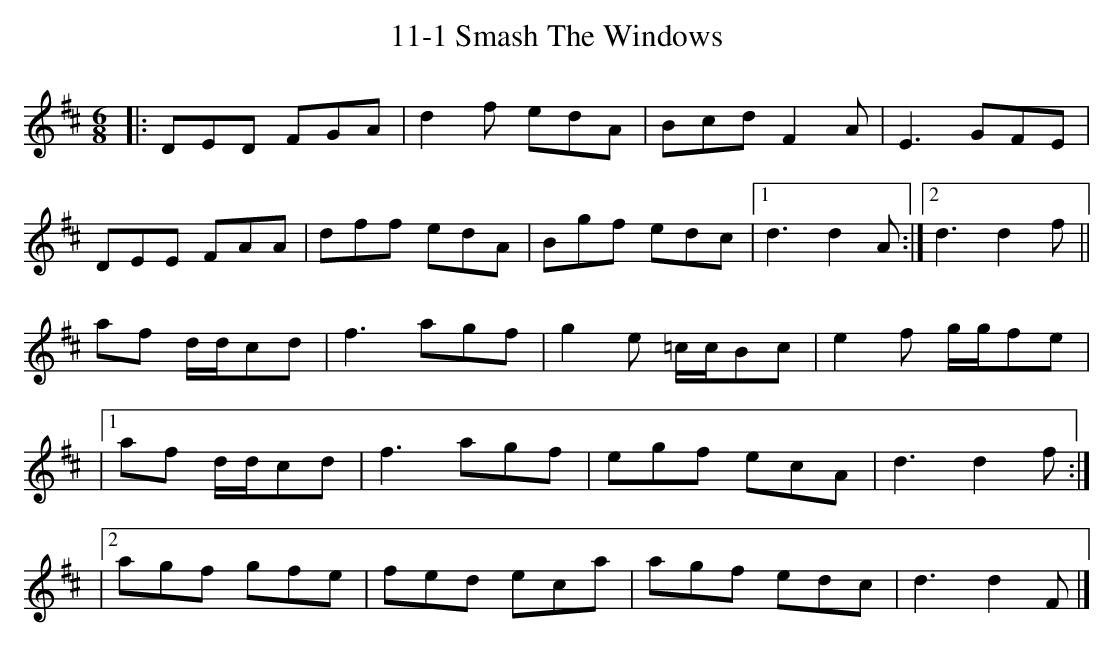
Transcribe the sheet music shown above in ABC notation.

X:1
T: 11-1 Smash The Windows
M: 6/8
L: 1/8
K: D
[|:DED FGA|d2F' E'D'A| BC'D' F2A|E3 GFE|
DEE FAA|D'F'F' E'D'A|BG'F' E'D'C'|1D'3 D'2A:|2D'3 D'2F'||
A'F' D'/D'/C'D'|F'3 A'G'F'|G'2E' =C'/C'/BC'|E'2F' G'/G'/F'E'|
|1A'F' D'/D'/C'D'|F'3 A'G'F'|E'G'F' E'C'A|D'3 D'2F':|
|2A'G'F' G'F'E'|F'E'D' E'C'A'|A'G'F' E'D'C'|D'3 D'2F|]
